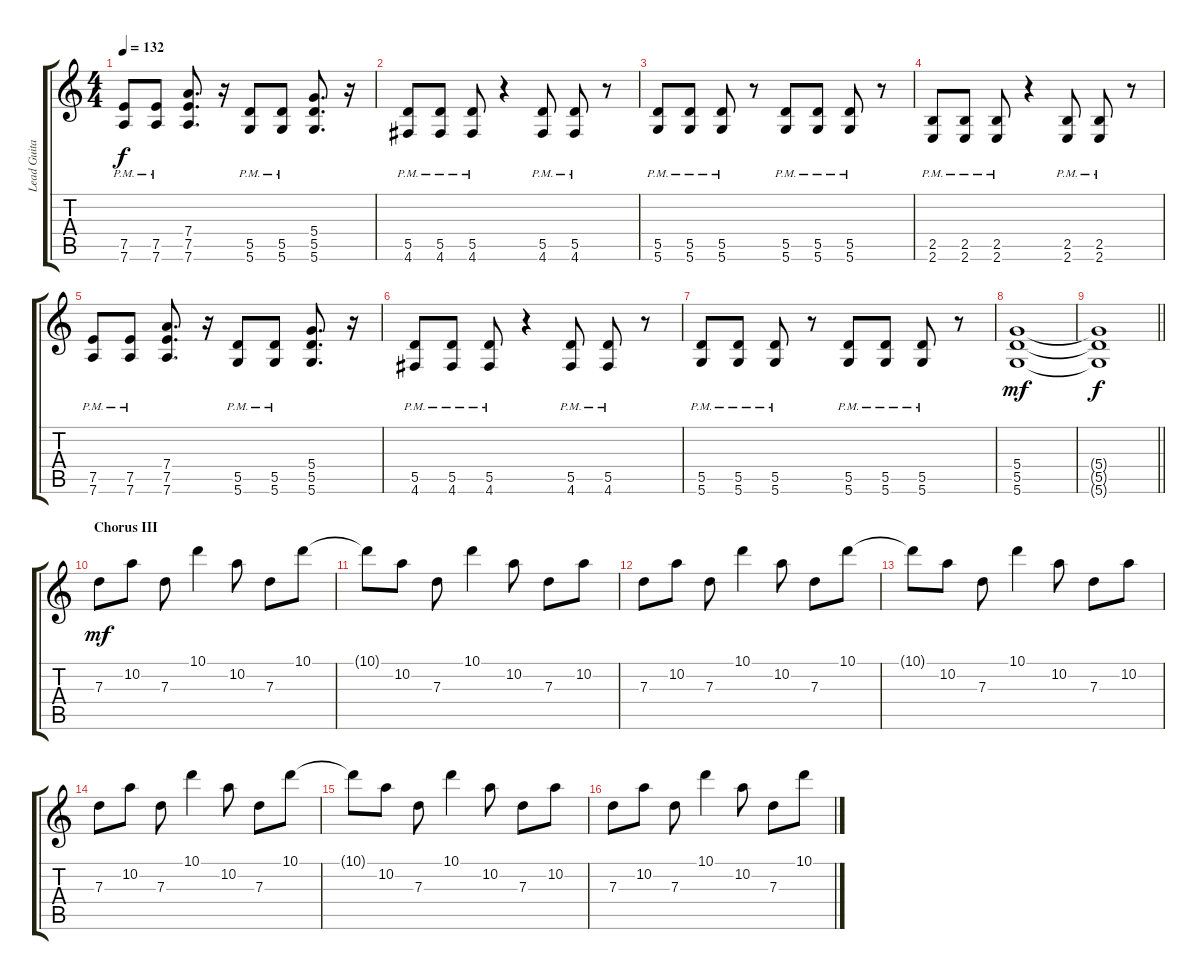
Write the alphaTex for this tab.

\track ("Lead Guitar" "Lead Guita") {instrument distortionguitar}
\staff {score tabs}
\tuning (E4 B3 G3 D3 A2 D2) {hide}
\ts (4 4)
\tempo 132
\clef g2
\ks c
(7.5{pm} 7.6{pm}).8{dy f} (7.5{pm} 7.6{pm}).8 (7.4 7.5 7.6).8{d} r.16 (5.5{pm} 5.6{pm}).8 (5.5{pm} 5.6{pm}).8 (5.4 5.5 5.6).8{d} r.16 |
(5.5{pm} 4.6{pm}).8 (5.5{pm} 4.6{pm}).8 (5.5{pm} 4.6{pm}).8 r.4 (5.5{pm} 4.6{pm}).8 (5.5{pm} 4.6{pm}).8 r.8 |
(5.5{pm} 5.6{pm}).8 (5.5{pm} 5.6{pm}).8 (5.5{pm} 5.6{pm}).8 r.8 (5.5{pm} 5.6{pm}).8 (5.5{pm} 5.6{pm}).8 (5.5{pm} 5.6{pm}).8 r.8 |
(2.5{pm} 2.6{pm}).8 (2.5{pm} 2.6{pm}).8 (2.5{pm} 2.6{pm}).8 r.4 (2.5{pm} 2.6{pm}).8 (2.5{pm} 2.6{pm}).8 r.8 |
(7.5{pm} 7.6{pm}).8 (7.5{pm} 7.6{pm}).8 (7.4 7.5 7.6).8{d} r.16 (5.5{pm} 5.6{pm}).8 (5.5{pm} 5.6{pm}).8 (5.4 5.5 5.6).8{d} r.16 |
(5.5{pm} 4.6{pm}).8 (5.5{pm} 4.6{pm}).8 (5.5{pm} 4.6{pm}).8 r.4 (5.5{pm} 4.6{pm}).8 (5.5{pm} 4.6{pm}).8 r.8 |
(5.5{pm} 5.6{pm}).8 (5.5{pm} 5.6{pm}).8 (5.5{pm} 5.6{pm}).8 r.8 (5.5{pm} 5.6{pm}).8 (5.5{pm} 5.6{pm}).8 (5.5{pm} 5.6{pm}).8 r.8 |
(5.4 5.5 5.6).1{dy mf} |
\barLineRight lightlight
(5.4{t} 5.5{t} 5.6{t}).1{dy f} |
\section ("" "Chorus III")
7.3.8{dy mf} 10.2.8 7.3.8 10.1.4 10.2.8 7.3.8 10.1.8 |
10.1{t}.8 10.2.8 7.3.8 10.1.4 10.2.8 7.3.8 10.2.8 |
7.3.8 10.2.8 7.3.8 10.1.4 10.2.8 7.3.8 10.1.8 |
10.1{t}.8 10.2.8 7.3.8 10.1.4 10.2.8 7.3.8 10.2.8 |
7.3.8 10.2.8 7.3.8 10.1.4 10.2.8 7.3.8 10.1.8 |
10.1{t}.8 10.2.8 7.3.8 10.1.4 10.2.8 7.3.8 10.2.8 |
7.3.8 10.2.8 7.3.8 10.1.4 10.2.8 7.3.8 10.1.8
